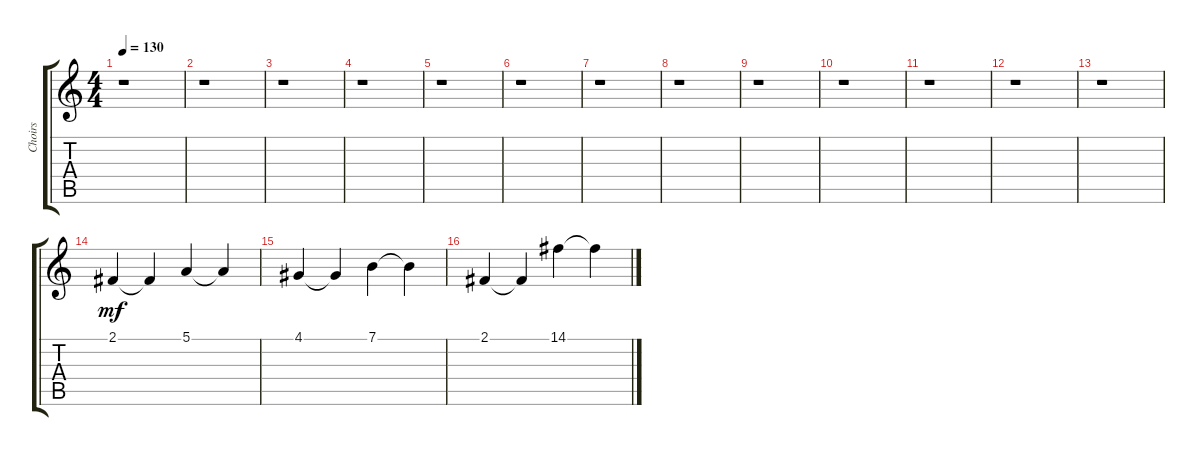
\track ("Choirs" "Choirs") {instrument choiraahs}
\staff {score tabs}
\tuning (E4 B3 G3 D3 A2 E2) {hide}
\ts (4 4)
\tempo 130
\clef g2
\ks c
r.1{dy mf} |
r.1 |
r.1 |
r.1 |
r.1 |
r.1 |
r.1 |
r.1 |
r.1 |
r.1 |
r.1 |
r.1 |
r.1 |
2.1.4 2.1{t}.4 5.1.4 5.1{t}.4 |
4.1.4 4.1{t}.4 7.1.4 7.1{t}.4 |
2.1.4 2.1{t}.4 14.1.4 14.1{t}.4
